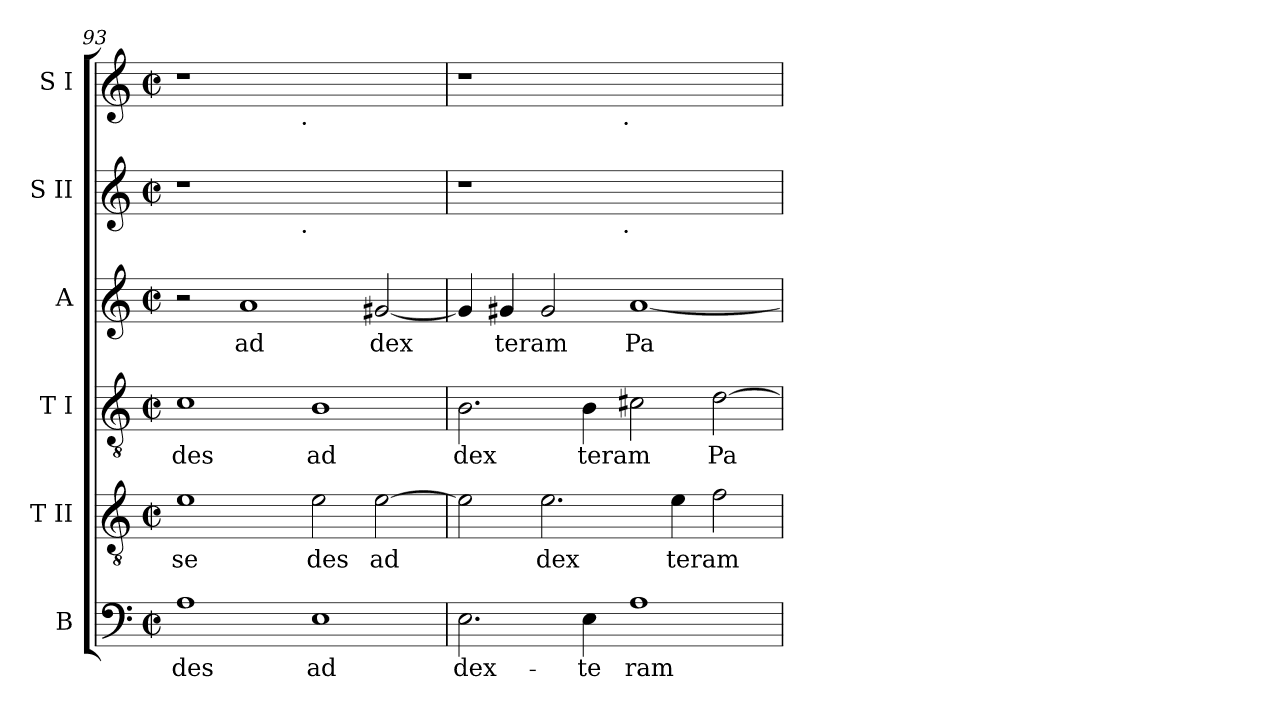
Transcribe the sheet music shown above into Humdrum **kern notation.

**kern	**text	**kern	**text	**kern	**text	**kern	**text	**kern	**kern
*part6	*part6	*part5	*part5	*part4	*part4	*part3	*part3	*part2	*part1
*staff6	*staff6	*staff5	*staff5	*staff4	*staff4	*staff3	*staff3	*staff2	*staff1
*I"B	*	*I"T II	*	*I"T I	*	*I"A	*	*I"S II	*I"S I
*I'B	*	*I'T II	*	*I'T I	*	*I'A	*	*I'S II	*I'S I
*clefF4	*	*clefGv2	*	*clefGv2	*	*clefG2	*	*clefG2	*clefG2
*k[]	*	*k[]	*	*k[]	*	*k[]	*	*k[]	*k[]
*C:	*	*C:	*	*C:	*	*C:	*	*C:	*C:
*M2/2	*	*M2/2	*	*M2/2	*	*M2/2	*	*M2/2	*M2/2
*met(c|)	*	*met(c|)	*	*met(c|)	*	*met(c|)	*	*met(c|)	*met(c|)
=93	=93	=93	=93	=93	=93	=93	=93	=93	=93
!	!LO:LY:b:cj	!	!LO:LY:b:cj	!	!LO:LY:b:cj	!	!	!	!
*	*	*	*	*	*	*	*	*^	*^
1A	-des	1e	se	1c	des	2r	.	1r	2ryy	1r	2ryy
!	!	!	!	!	!	!	!LO:LY:b:cj	!	!	!	!
.	.	.	.	.	.	1a	ad	.	4...ryy	.	4...ryy
!	!	!	!	!	!	!	!	!	!	!	!LO:TX:b:t=.
!	!	!	!	!	!	!	!	!	!LO:TX:b:t=.	!	!
.	.	.	.	.	.	.	.	.	1ryy	.	1ryy
!	!LO:LY:b:cj	!	!LO:LY:b:cj	!	!LO:LY:b:cj	!	!	!	!	!	!
1E	ad	2e\	des	1B	ad	.	.	1ryy	.	1ryy	.
!	!	!	!LO:LY:b:cj	!	!	!	!LO:LY:b:cj	!	!	!	!
.	.	[>2e\	ad	.	.	[<2g#X/	dex-	.	.	.	.
.	.	.	.	.	.	.	.	.	32ryy	.	32ryy
=94	=94	=94	=94	=94	=94	=94	=94	=94	=94	=94	=94
!	!LO:LY:b:cj	!	!LO:LY:b:cj	!	!LO:LY:b:cj	!	!LO:LY:b:cj	!	!	!	!
2.E\	dex-	2e\]	.	2.B\	dex	4g#/]	--	1r	2ryy	1r	2ryy
!	!	!	!	!	!	!	!LO:LY:b:cj	!	!	!	!
.	.	.	.	.	.	4g#X/	-teram	.	.	.	.
!	!	!	!LO:LY:b:cj	!	!	!	!LO:LY:b:cj	!	!	!	!
.	.	2.e\	dex	.	.	2g#/	.	.	4ryy	.	4ryy
!	!LO:LY:b:cj	!	!	!	!LO:LY:b:cj	!	!	!	!	!	!
4E\	-te	.	.	4B\	teram	.	.	.	8...ryy	.	8...ryy
!	!	!	!	!	!	!	!	!	!	!	!LO:TX:b:t=.
!	!	!	!	!	!	!	!	!	!LO:TX:b:t=.	!	!
.	.	.	.	.	.	.	.	.	1ryy	.	1ryy
!	!LO:LY:b:cj	!	!	!	!LO:LY:b:cj	!	!LO:LY:b:cj	!	!	!	!
1A	ram	.	.	2c#X\	.	[<1a	Pa-	1ryy	.	1ryy	.
!	!	!	!LO:LY:b:cj	!	!	!	!	!	!	!	!
.	.	4e\	teram	.	.	.	.	.	.	.	.
!	!	!	!LO:LY:b:cj	!	!LO:LY:b:cj	!	!	!	!	!	!
.	.	2f\	.	[>2d\	Pa	.	.	.	.	.	.
.	.	.	.	.	.	.	.	.	64ryy	.	64ryy
*	*	*	*	*	*	*	*	*v	*v	*	*
*	*	*	*	*	*	*	*	*	*v	*v
=	=	=	=	=	=	=	=	=	=
*-	*-	*-	*-	*-	*-	*-	*-	*-	*-
